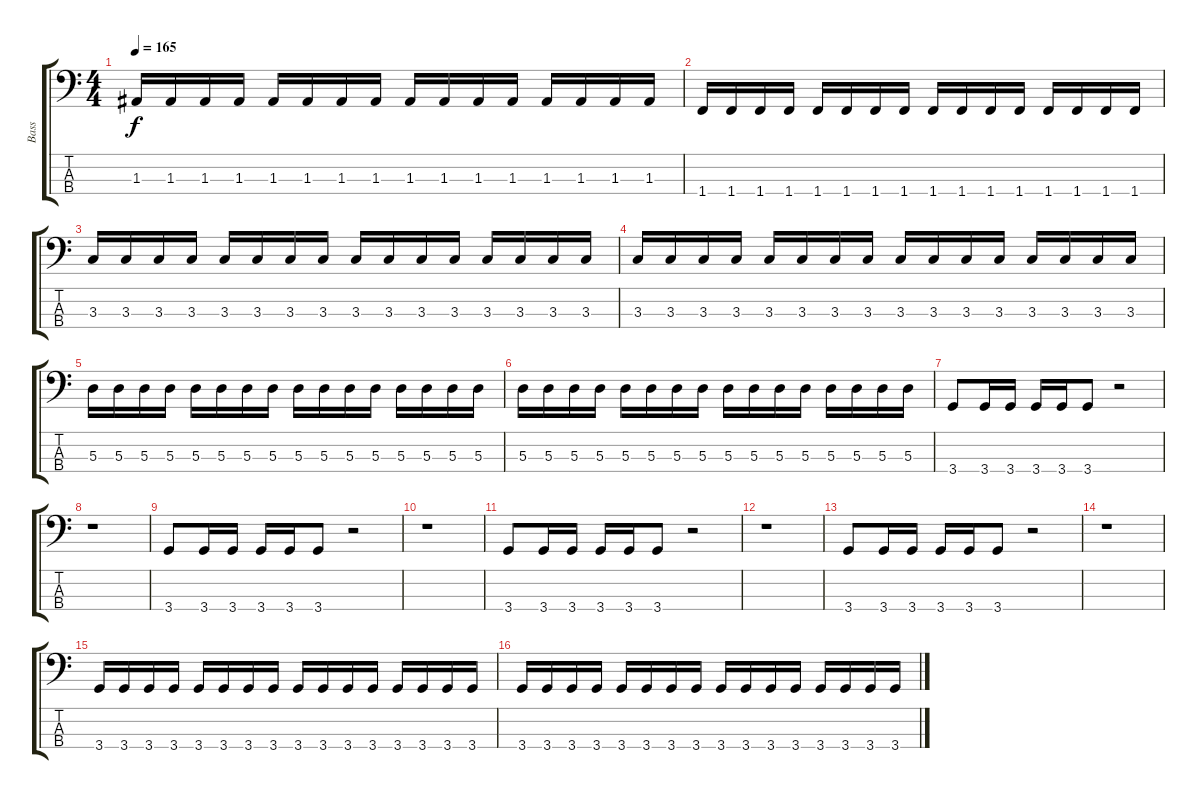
\track ("Bass" "Bass") {instrument electricbassfinger}
\staff {score tabs}
\tuning (G2 D2 A1 E1) {hide}
\ts (4 4)
\tempo 165
\clef f4
\ks c
1.3.16{dy f} 1.3.16 1.3.16 1.3.16 1.3.16 1.3.16 1.3.16 1.3.16 1.3.16 1.3.16 1.3.16 1.3.16 1.3.16 1.3.16 1.3.16 1.3.16 |
1.4.16 1.4.16 1.4.16 1.4.16 1.4.16 1.4.16 1.4.16 1.4.16 1.4.16 1.4.16 1.4.16 1.4.16 1.4.16 1.4.16 1.4.16 1.4.16 |
3.3.16 3.3.16 3.3.16 3.3.16 3.3.16 3.3.16 3.3.16 3.3.16 3.3.16 3.3.16 3.3.16 3.3.16 3.3.16 3.3.16 3.3.16 3.3.16 |
3.3.16 3.3.16 3.3.16 3.3.16 3.3.16 3.3.16 3.3.16 3.3.16 3.3.16 3.3.16 3.3.16 3.3.16 3.3.16 3.3.16 3.3.16 3.3.16 |
5.3.16 5.3.16 5.3.16 5.3.16 5.3.16 5.3.16 5.3.16 5.3.16 5.3.16 5.3.16 5.3.16 5.3.16 5.3.16 5.3.16 5.3.16 5.3.16 |
5.3.16 5.3.16 5.3.16 5.3.16 5.3.16 5.3.16 5.3.16 5.3.16 5.3.16 5.3.16 5.3.16 5.3.16 5.3.16 5.3.16 5.3.16 5.3.16 |
3.4.8 3.4.16 3.4.16 3.4.16 3.4.16 3.4.8 r.2 |
r.1 |
3.4.8 3.4.16 3.4.16 3.4.16 3.4.16 3.4.8 r.2 |
r.1 |
3.4.8 3.4.16 3.4.16 3.4.16 3.4.16 3.4.8 r.2 |
r.1 |
3.4.8 3.4.16 3.4.16 3.4.16 3.4.16 3.4.8 r.2 |
r.1 |
3.4.16 3.4.16 3.4.16 3.4.16 3.4.16 3.4.16 3.4.16 3.4.16 3.4.16 3.4.16 3.4.16 3.4.16 3.4.16 3.4.16 3.4.16 3.4.16 |
3.4.16 3.4.16 3.4.16 3.4.16 3.4.16 3.4.16 3.4.16 3.4.16 3.4.16 3.4.16 3.4.16 3.4.16 3.4.16 3.4.16 3.4.16 3.4.16
